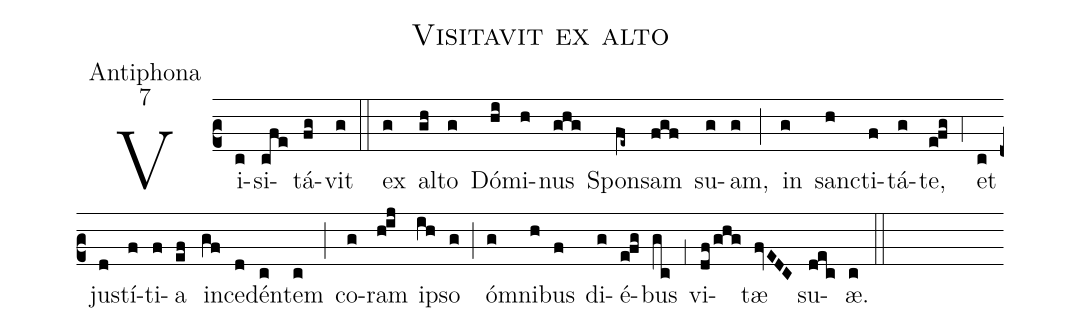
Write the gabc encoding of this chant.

name:Visitavit ex alto;
office-part:Antiphona;
mode:7;
%%
(c2) Vi(c)si(cfe)tá(fg)vit(g) (::) ex(g) al(gh)to(g) Dó(hi)mi(h)nus(ghg) Spon(fe~)sam(fgf) su(g)am,(g) (;) in(g) san(h)cti(f)tá(g)te,(e!fg) (;4) et(c) ju(d)stí(f)ti(f)a(ef) in(gf)ce(d)dén(c)tem(c) (;) co(g)ram(h!ij) i(ih)pso(g) (;) ó(g)mni(h)bus(f) di(g)é(e!fg)bus(gc) (;1) vi(df/ghg)tæ(fvEDC) su(dec)æ.(c) (::)
